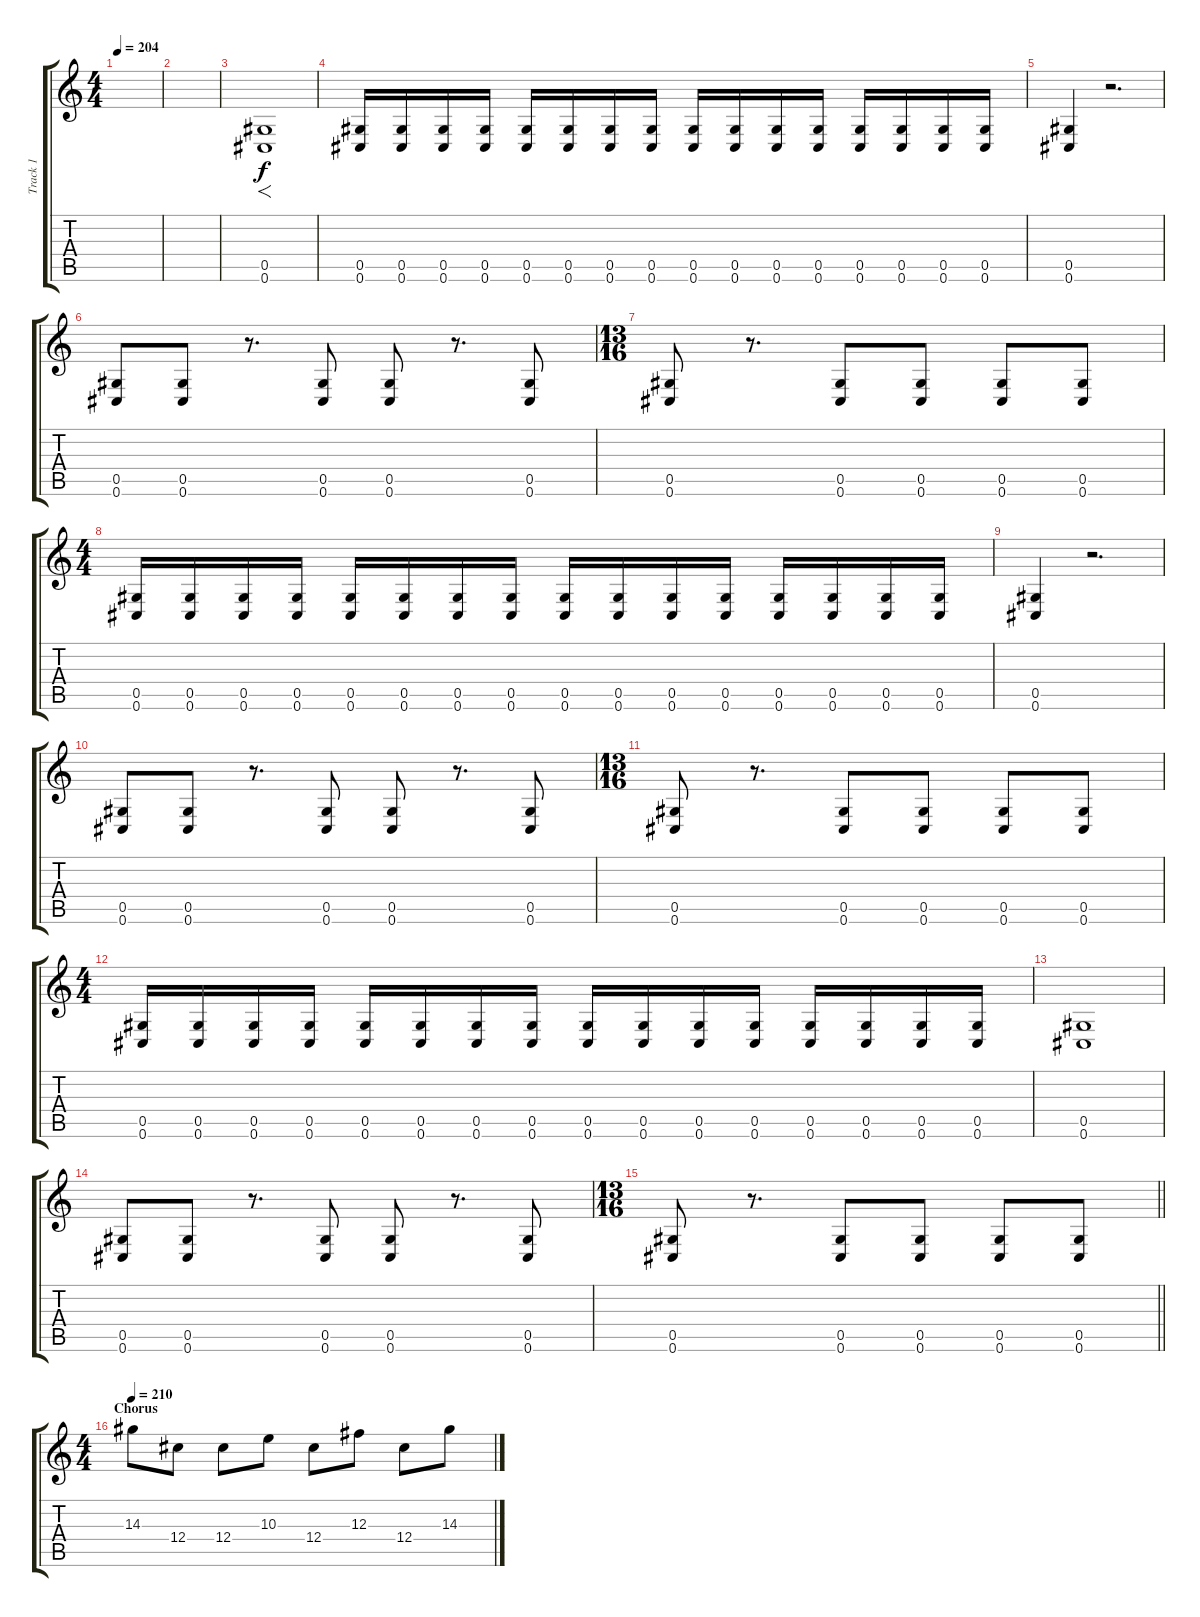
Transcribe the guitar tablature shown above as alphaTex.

\track ("Track 1" "Track 1") {instrument distortionguitar}
\staff {score tabs}
\tuning (Eb4 Bb3 Gb3 Db3 Ab2 Db2) {hide}
\ts (4 4)
\tempo 204
\clef g2
\ks c
|
|
(0.5 0.6).1{f} |
(0.5 0.6).16 (0.5 0.6).16 (0.5 0.6).16 (0.5 0.6).16 (0.5 0.6).16 (0.5 0.6).16 (0.5 0.6).16 (0.5 0.6).16 (0.5 0.6).16 (0.5 0.6).16 (0.5 0.6).16 (0.5 0.6).16 (0.5 0.6).16 (0.5 0.6).16 (0.5 0.6).16 (0.5 0.6).16 |
(0.5 0.6).4 r.2{d} |
(0.5 0.6).8 (0.5 0.6).8 r.8{d} (0.5 0.6).8 (0.5 0.6).8 r.8{d} (0.5 0.6).8 |
\ts (13 16)
(0.5 0.6).8 r.8{d} (0.5 0.6).8 (0.5 0.6).8 (0.5 0.6).8 (0.5 0.6).8 |
\ts (4 4)
(0.5 0.6).16 (0.5 0.6).16 (0.5 0.6).16 (0.5 0.6).16 (0.5 0.6).16 (0.5 0.6).16 (0.5 0.6).16 (0.5 0.6).16 (0.5 0.6).16 (0.5 0.6).16 (0.5 0.6).16 (0.5 0.6).16 (0.5 0.6).16 (0.5 0.6).16 (0.5 0.6).16 (0.5 0.6).16 |
(0.5 0.6).4 r.2{d} |
(0.5 0.6).8 (0.5 0.6).8 r.8{d} (0.5 0.6).8 (0.5 0.6).8 r.8{d} (0.5 0.6).8 |
\ts (13 16)
(0.5 0.6).8 r.8{d} (0.5 0.6).8 (0.5 0.6).8 (0.5 0.6).8 (0.5 0.6).8 |
\ts (4 4)
(0.5 0.6).16 (0.5 0.6).16 (0.5 0.6).16 (0.5 0.6).16 (0.5 0.6).16 (0.5 0.6).16 (0.5 0.6).16 (0.5 0.6).16 (0.5 0.6).16 (0.5 0.6).16 (0.5 0.6).16 (0.5 0.6).16 (0.5 0.6).16 (0.5 0.6).16 (0.5 0.6).16 (0.5 0.6).16 |
(0.5 0.6).1 |
(0.5 0.6).8 (0.5 0.6).8 r.8{d} (0.5 0.6).8 (0.5 0.6).8 r.8{d} (0.5 0.6).8 |
\ts (13 16)
\barLineRight lightlight
(0.5 0.6).8 r.8{d} (0.5 0.6).8 (0.5 0.6).8 (0.5 0.6).8 (0.5 0.6).8 |
\ts (4 4)
\section ("" "Chorus")
\tempo 210
14.3.8 12.4.8 12.4.8 10.3.8 12.4.8 12.3.8 12.4.8 14.3.8
